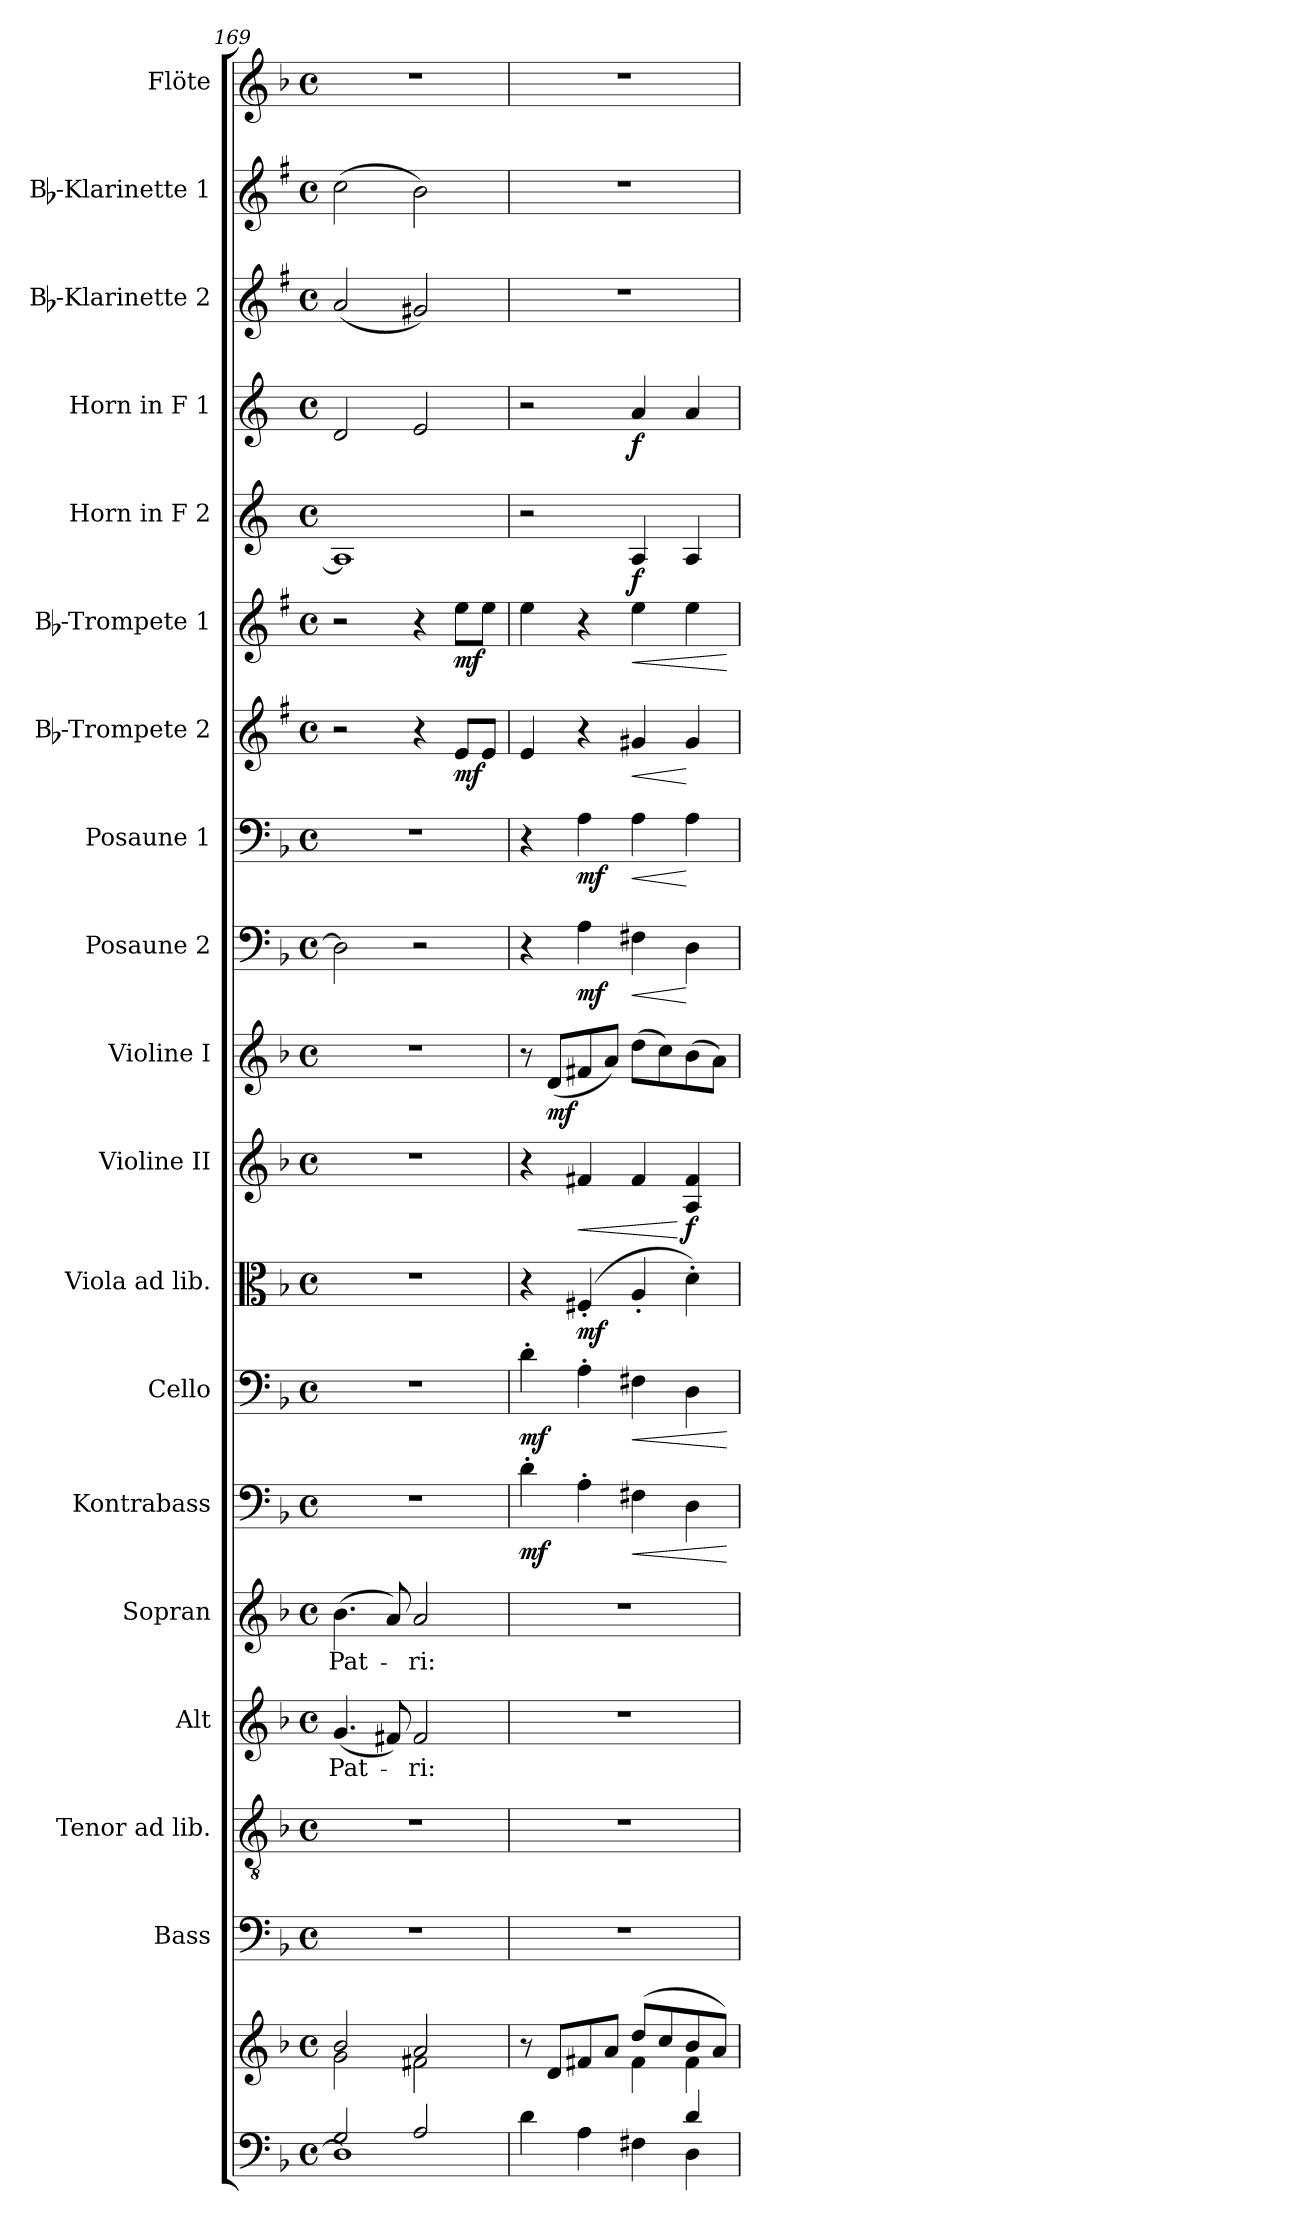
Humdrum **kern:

**kern	**kern	**kern	**kern	**kern	**text	**kern	**text	**kern	**dynam	**kern	**dynam	**kern	**dynam	**kern	**dynam	**kern	**dynam	**kern	**dynam	**kern	**dynam	**kern	**dynam	**kern	**dynam	**kern	**dynam	**kern	**dynam	**kern	**kern	**kern
*part19	*part19	*part18	*part17	*part16	*part16	*part15	*part15	*part14	*part14	*part13	*part13	*part12	*part12	*part11	*part11	*part10	*part10	*part9	*part9	*part8	*part8	*part7	*part7	*part6	*part6	*part5	*part5	*part4	*part4	*part3	*part2	*part1
*staff20	*staff19	*staff18	*staff17	*staff16	*staff16	*staff15	*staff15	*staff14	*staff14	*staff13	*staff13	*staff12	*staff12	*staff11	*staff11	*staff10	*staff10	*staff9	*staff9	*staff8	*staff8	*staff7	*staff7	*staff6	*staff6	*staff5	*staff5	*staff4	*staff4	*staff3	*staff2	*staff1
*	*	*I"Bass	*I"Tenor ad lib.	*I"Alt	*	*I"Sopran	*	*I"Kontrabass	*	*I"Cello	*	*I"Viola ad lib.	*	*I"Violine II	*	*I"Violine I	*	*I"Posaune 2	*	*I"Posaune 1	*	*I"Bb-Trompete 2	*	*I"Bb-Trompete 1	*	*I"Horn in F 2	*	*I"Horn in F 1	*	*I"Bb-Klarinette 2	*I"Bb-Klarinette 1	*I"Flöte
*	*	*I'B.	*I'T.	*I'A.	*	*I'S.	*	*I'Kb.	*	*	*	*I'Vla.	*	*I'Vl. II	*	*I'Vl. I	*	*I'Pos. 2	*	*I'Pos. 1	*	*I'Bb Trp. 2	*	*I'Bb Trp. 1	*	*	*	*	*	*I'Bb Kl. 2	*I'Bb Kl. 1	*I'Fl.
!!LO:PB:g=z
*clefF4	*clefG2	*clefF4	*clefGv2	*clefG2	*	*clefG2	*	*clefF4	*	*clefF4	*	*clefC3	*	*clefG2	*	*clefG2	*	*clefF4	*	*clefF4	*	*clefG2	*	*clefG2	*	*clefG2	*	*clefG2	*	*clefG2	*clefG2	*clefG2
*	*	*	*	*	*	*	*	*ITrd7c12	*	*	*	*	*	*	*	*	*	*	*	*	*	*ITrd1c2	*	*ITrd1c2	*	*ITrd4c7	*	*ITrd4c7	*	*ITrd1c2	*ITrd1c2	*
*k[b-]	*k[b-]	*k[b-]	*k[b-]	*k[b-]	*	*k[b-]	*	*k[b-]	*	*k[b-]	*	*k[b-]	*	*k[b-]	*	*k[b-]	*	*k[b-]	*	*k[b-]	*	*k[b-]	*	*k[b-]	*	*k[b-]	*	*k[b-]	*	*k[b-]	*k[b-]	*k[b-]
*F:	*F:	*F:	*F:	*F:	*	*F:	*	*F:	*	*F:	*	*F:	*	*F:	*	*F:	*	*F:	*	*F:	*	*F:	*	*F:	*	*F:	*	*F:	*	*F:	*F:	*F:
*M4/4	*M4/4	*M4/4	*M4/4	*M4/4	*	*M4/4	*	*M4/4	*	*M4/4	*	*M4/4	*	*M4/4	*	*M4/4	*	*M4/4	*	*M4/4	*	*M4/4	*	*M4/4	*	*M4/4	*	*M4/4	*	*M4/4	*M4/4	*M4/4
*met(c)	*met(c)	*met(c)	*met(c)	*met(c)	*	*met(c)	*	*met(c)	*	*met(c)	*	*met(c)	*	*met(c)	*	*met(c)	*	*met(c)	*	*met(c)	*	*met(c)	*	*met(c)	*	*met(c)	*	*met(c)	*	*met(c)	*met(c)	*met(c)
=169	=169	=169	=169	=169	=169	=169	=169	=169	=169	=169	=169	=169	=169	=169	=169	=169	=169	=169	=169	=169	=169	=169	=169	=169	=169	=169	=169	=169	=169	=169	=169	=169
*^	*^	*	*	*	*	*	*	*	*	*	*	*	*	*	*	*	*	*	*	*	*	*	*	*	*	*	*	*	*	*	*	*
!	!	!	!	!	!	!	!LO:LY:b	!	!LO:LY:b	!	!	!	!	!	!	!	!	!	!	!	!	!	!	!	!	!	!	!	!	!	!	!	!	!
2G/	1D]	2b-/	2g\	1r	1r	(<4.g/	Pat-	(>4.b-\	Pat-	1r	.	1r	.	1r	.	1r	.	1r	.	2D\]	.	1r	.	2r	.	2r	.	1D]	.	2G/	.	(<2g/	(>2b-\	1r
.	.	.	.	.	.	8f#X/)	.	8a/)	.	.	.	.	.	.	.	.	.	.	.	.	.	.	.	.	.	.	.	.	.	.	.	.	.	.
!	!	!	!	!	!	!	!LO:LY:b	!	!LO:LY:b	!	!	!	!	!	!	!	!	!	!	!	!	!	!	!	!	!	!	!	!	!	!	!	!	!
2A/	.	2a/	2f#X\	.	.	2f#/	-ri:	2a/	-ri:	.	.	.	.	.	.	.	.	.	.	2r	.	.	.	4r	.	4r	.	.	.	2A/	.	2f#X/)	2a\)	.
!	!	!	!	!	!	!	!	!	!	!	!	!	!	!	!	!	!	!	!	!	!	!	!	!	!LO:DY:b	!	!LO:DY:b	!	!	!	!	!	!	!
.	.	.	.	.	.	.	.	.	.	.	.	.	.	.	.	.	.	.	.	.	.	.	.	8d/L	mf	8dd\L	mf	.	.	.	.	.	.	.
.	.	.	.	.	.	.	.	.	.	.	.	.	.	.	.	.	.	.	.	.	.	.	.	8d/J	.	8dd\J	.	.	.	.	.	.	.	.
=170	=170	=170	=170	=170	=170	=170	=170	=170	=170	=170	=170	=170	=170	=170	=170	=170	=170	=170	=170	=170	=170	=170	=170	=170	=170	=170	=170	=170	=170	=170	=170	=170	=170	=170
!	!	!	!	!	!	!	!	!	!	!	!LO:DY:b	!	!LO:DY:b	!	!	!	!	!	!	!	!	!	!	!	!	!	!	!	!	!	!	!	!	!
2.ryy	4d\	8r	2ryy	1r	1r	1r	.	1r	.	4D'>\	mf	4d'>\	mf	4r	.	4r	.	8r	.	4r	.	4r	.	4d/	.	4dd\	.	2r	.	2r	.	1r	1r	1r
!	!	!	!	!	!	!	!	!	!	!	!	!	!	!	!	!	!	!	!LO:DY:b	!	!	!	!	!	!	!	!	!	!	!	!	!	!	!
.	.	8d/L	.	.	.	.	.	.	.	.	.	.	.	.	.	.	.	(<8d/L	mf	.	.	.	.	.	.	.	.	.	.	.	.	.	.	.
!	!	!	!	!	!	!	!	!	!	!	!	!	!	!	!LO:DY:b	!	!LO:HP:b	!	!	!	!LO:DY:b	!	!LO:DY:b	!	!	!	!	!	!	!	!	!	!	!
.	4A\	8f#X/	.	.	.	.	.	.	.	4AA'>\	.	4A'>\	.	(4F#X'</	mf	4f#X/	<	8f#X/	.	4A\	mf	4A\	mf	4r	.	4r	.	.	.	.	.	.	.	.
.	.	8a/J	.	.	.	.	.	.	.	.	.	.	.	.	.	.	.	8a/J)	.	.	.	.	.	.	.	.	.	.	.	.	.	.	.	.
!	!	!	!	!	!	!	!	!	!	!	!LO:HP:b	!	!LO:HP:b	!	!	!	!	!	!	!	!LO:HP:b	!	!LO:HP:b	!	!LO:HP:b	!	!LO:HP:b	!	!LO:DY:b	!	!LO:DY:b	!	!	!
.	4F#X\	(>8dd/L	4f#\	.	.	.	.	.	.	4FF#X\	<	4F#X\	<	4A'</	.	4f#/	.	(>8dd\L	.	4F#X\	<	4A\	<	4f#X/	<	4dd\	<	4D/	f	4d/	f	.	.	.
.	.	8cc/	.	.	.	.	.	.	.	.	.	.	.	.	.	.	.	8cc\)	.	.	.	.	.	.	.	.	.	.	.	.	.	.	.	.
!	!	!	!	!	!	!	!	!	!	!	!	!	!	!	!	!	!LO:DY:n=1:b	!	!	!	!	!	!	!	!	!	!	!	!	!	!	!	!	!
4d/	4D\	8b-/	4f#\	.	.	.	.	.	.	4DD\	.	4D\	.	4d'>\)	.	4A/ 4f#/	[ f	(>8b-\	.	4D\	[	4A\	[	4f#/	[	4dd\	.	4D/	.	4d/	.	.	.	.
.	.	8a/J)	.	.	.	.	.	.	.	.	.	.	.	.	.	.	.	8a\J)	.	.	.	.	.	.	.	.	.	.	.	.	.	.	.	.
*v	*v	*	*	*	*	*	*	*	*	*	*	*	*	*	*	*	*	*	*	*	*	*	*	*	*	*	*	*	*	*	*	*	*	*
*	*v	*v	*	*	*	*	*	*	*	*	*	*	*	*	*	*	*	*	*	*	*	*	*	*	*	*	*	*	*	*	*	*	*
.	.	.	.	.	.	.	.	.	[	.	[	.	.	.	.	.	.	.	.	.	.	.	.	.	[	.	.	.	.	.	.	.
=	=	=	=	=	=	=	=	=	=	=	=	=	=	=	=	=	=	=	=	=	=	=	=	=	=	=	=	=	=	=	=	=
*-	*-	*-	*-	*-	*-	*-	*-	*-	*-	*-	*-	*-	*-	*-	*-	*-	*-	*-	*-	*-	*-	*-	*-	*-	*-	*-	*-	*-	*-	*-	*-	*-
